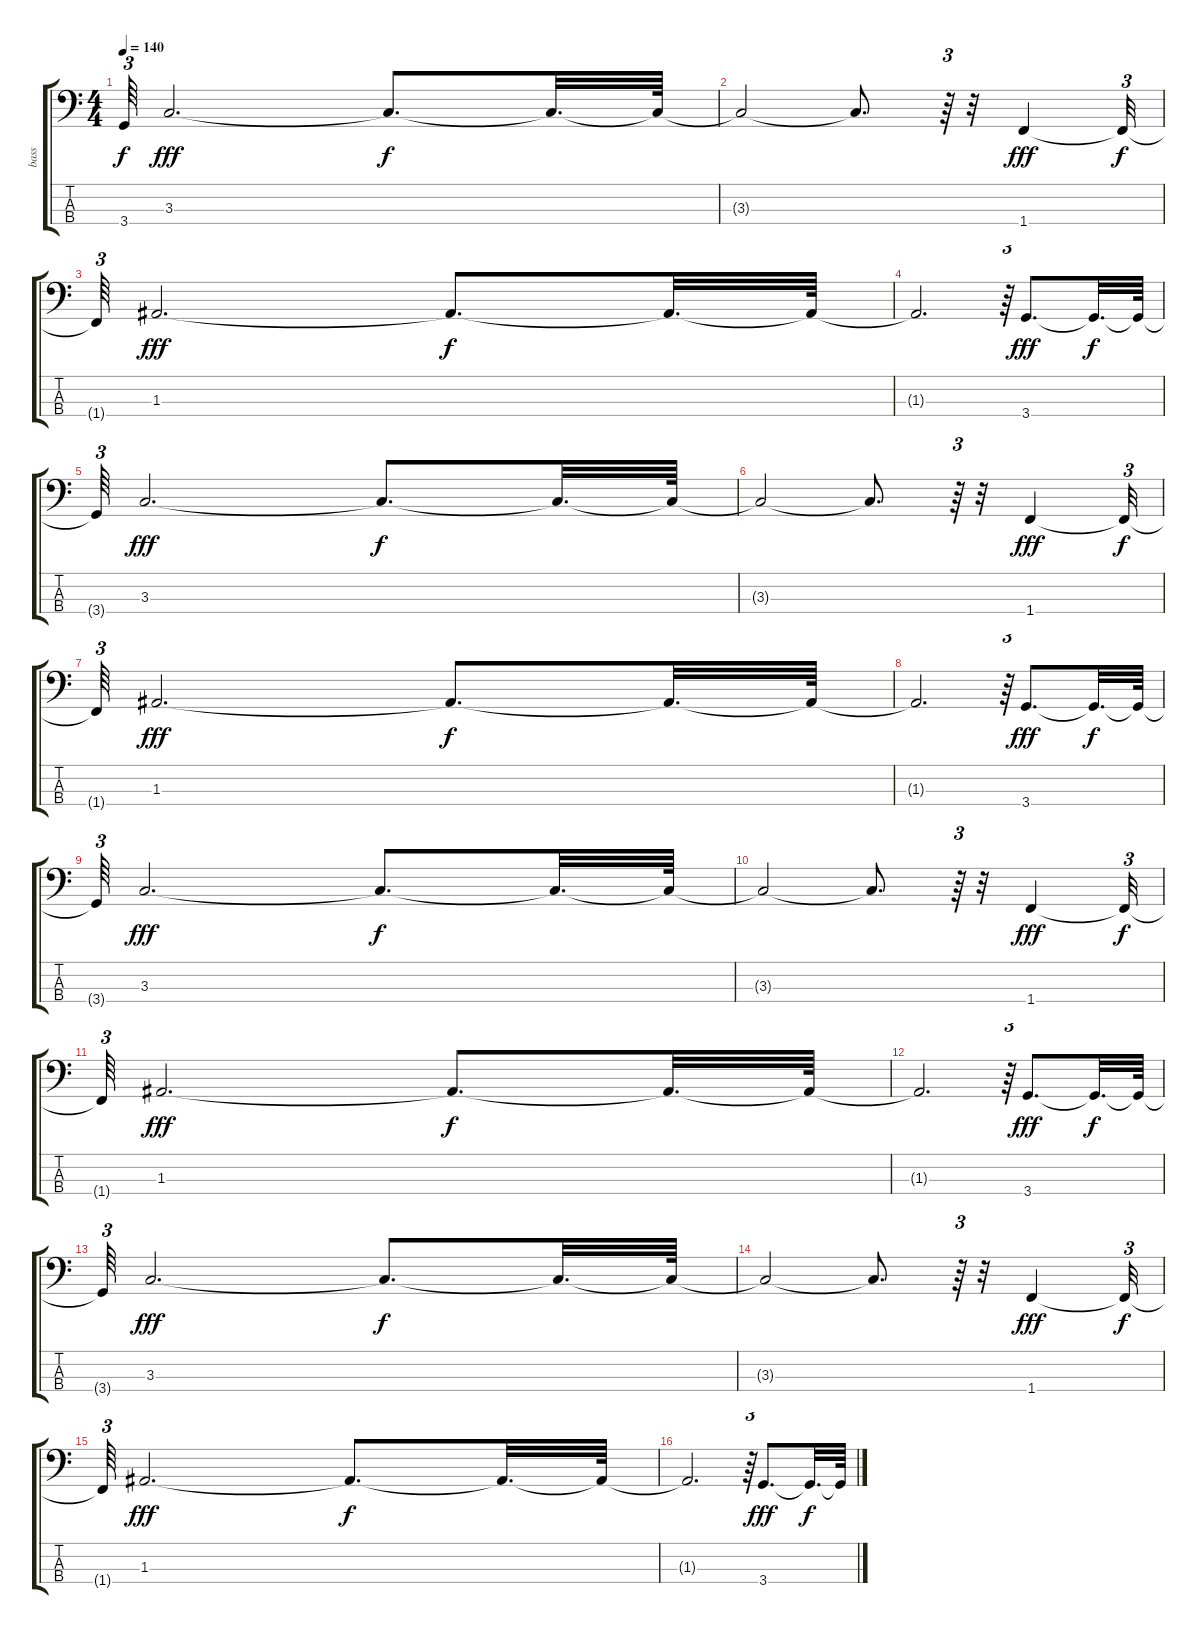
\track ("bass" "bass") {instrument electricbassfinger}
\staff {score tabs}
\tuning (G2 D2 A1 E1) {hide}
\ts (4 4)
\tempo 140
\clef f4
\ks c
3.4{t}.64{tu (3 2) dy f} 3.3.2{d dy fff} 3.3{t}.8{d dy f} 3.3{t}.32{d} 3.3{t}.64 |
3.3{t}.2 3.3{t}.8{d} r.64{tu (3 2)} r.32 1.4.4{dy fff} 1.4{t}.32{tu (3 2) dy f} |
1.4{t}.64{tu (3 2)} 1.3.2{d dy fff} 1.3{t}.8{d dy f} 1.3{t}.32{d} 1.3{t}.64 |
1.3{t}.2{d} r.64{tu (3 2)} 3.4.8{d dy fff} 3.4{t}.32{d dy f} 3.4{t}.64 |
3.4{t}.64{tu (3 2)} 3.3.2{d dy fff} 3.3{t}.8{d dy f} 3.3{t}.32{d} 3.3{t}.64 |
3.3{t}.2 3.3{t}.8{d} r.64{tu (3 2)} r.32 1.4.4{dy fff} 1.4{t}.32{tu (3 2) dy f} |
1.4{t}.64{tu (3 2)} 1.3.2{d dy fff} 1.3{t}.8{d dy f} 1.3{t}.32{d} 1.3{t}.64 |
1.3{t}.2{d} r.64{tu (3 2)} 3.4.8{d dy fff} 3.4{t}.32{d dy f} 3.4{t}.64 |
3.4{t}.64{tu (3 2)} 3.3.2{d dy fff} 3.3{t}.8{d dy f} 3.3{t}.32{d} 3.3{t}.64 |
3.3{t}.2 3.3{t}.8{d} r.64{tu (3 2)} r.32 1.4.4{dy fff} 1.4{t}.32{tu (3 2) dy f} |
1.4{t}.64{tu (3 2)} 1.3.2{d dy fff} 1.3{t}.8{d dy f} 1.3{t}.32{d} 1.3{t}.64 |
1.3{t}.2{d} r.64{tu (3 2)} 3.4.8{d dy fff} 3.4{t}.32{d dy f} 3.4{t}.64 |
3.4{t}.64{tu (3 2)} 3.3.2{d dy fff} 3.3{t}.8{d dy f} 3.3{t}.32{d} 3.3{t}.64 |
3.3{t}.2 3.3{t}.8{d} r.64{tu (3 2)} r.32 1.4.4{dy fff} 1.4{t}.32{tu (3 2) dy f} |
1.4{t}.64{tu (3 2)} 1.3.2{d dy fff} 1.3{t}.8{d dy f} 1.3{t}.32{d} 1.3{t}.64 |
1.3{t}.2{d} r.64{tu (3 2)} 3.4.8{d dy fff} 3.4{t}.32{d dy f} 3.4{t}.64
